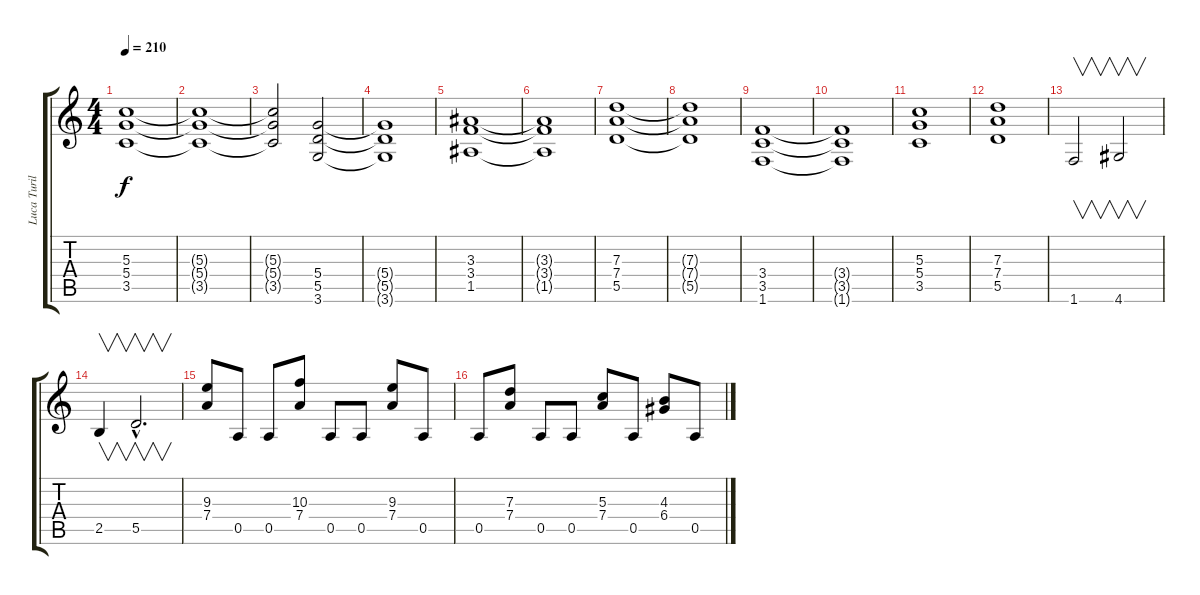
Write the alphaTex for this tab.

\track ("Luca Turilli" "Luca Turil") {instrument overdrivenguitar}
\staff {score tabs}
\tuning (E4 B3 G3 D3 A2 E2) {hide}
\ts (4 4)
\tempo 210
\clef g2
\ks c
(5.3 5.4 3.5).1{dy f} |
(5.3{t} 5.4{t} 3.5{t}).1 |
(5.3{t} 5.4{t} 3.5{t}).2 (5.4 5.5 3.6).2 |
(5.4{t} 5.5{t} 3.6{t}).1 |
(3.3 3.4 1.5).1 |
(3.3{t} 3.4{t} 1.5{t}).1 |
(7.3 7.4 5.5).1 |
(7.3{t} 7.4{t} 5.5{t}).1 |
(3.4 3.5 1.6).1 |
(3.4{t} 3.5{t} 1.6{t}).1 |
(5.3 5.4 3.5).1 |
(7.3 7.4 5.5).1 |
1.6.2{v} 4.6.2{v} |
2.5.4{v} 5.5{hac}.2{v d} |
(9.3 7.4).8 0.5.8 0.5.8 (10.3 7.4).8 0.5.8 0.5.8 (9.3 7.4).8 0.5.8 |
0.5.8 (7.3 7.4).8 0.5.8 0.5.8 (5.3 7.4).8 0.5.8 (4.3 6.4).8 0.5.8
